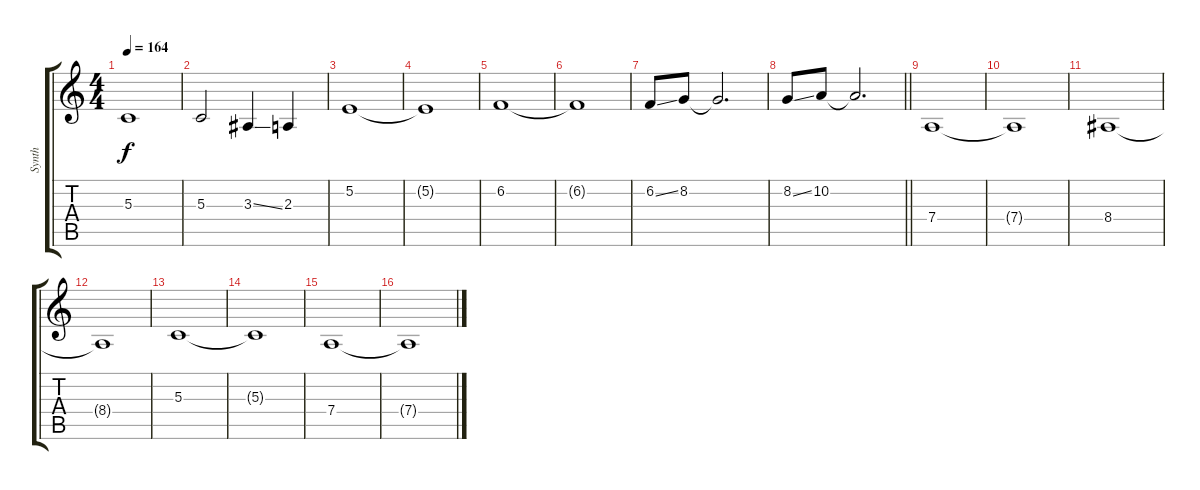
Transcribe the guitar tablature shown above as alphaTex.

\track ("Synth" "Synth") {instrument synthstrings1}
\staff {score tabs}
\tuning (E4 B3 G3 D3 A2 E2) {hide}
\ts (4 4)
\tempo 164
\clef g2
\ks c
5.3.1{dy f} |
5.3.2 3.3{ss}.4 2.3.4 |
5.2.1 |
5.2{t}.1 |
6.2.1 |
6.2{t}.1 |
6.2{ss}.8 8.2.8 8.2{t}.2{d} |
\barLineRight lightlight
8.2{ss}.8 10.2.8 10.2{t}.2{d} |
\section ("" "")
7.4.1 |
7.4{t}.1 |
8.4.1 |
8.4{t}.1 |
5.3.1 |
5.3{t}.1 |
7.4.1 |
7.4{t}.1
